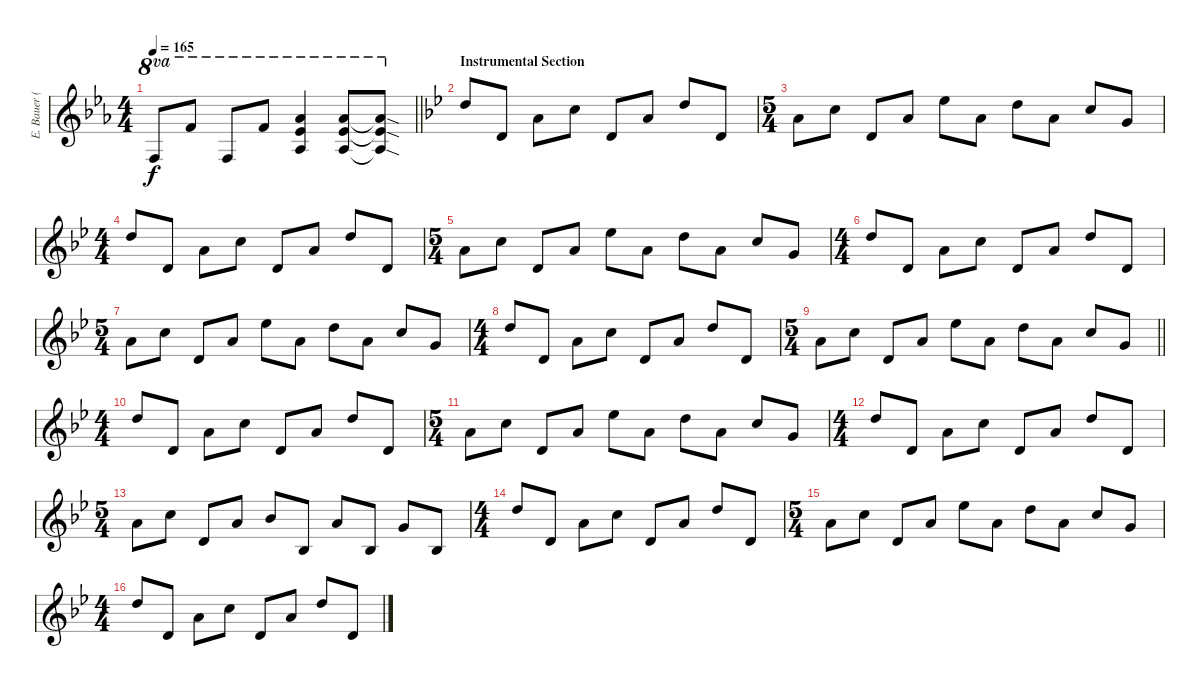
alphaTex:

\track ("E. Bauer (Keyboard)" "E. Bauer (") {instrument acousticgrandpiano}
\staff {score}
\tuning (E4 B3 G3 D3 A2 E2 B1) {hide}
\ts (4 4)
\tempo 165
\clef g2
\barLineRight lightlight
\ks cminor
15.4.8{ot 8va dy f} 18.2.8{ot 8va} 15.4.8{ot 8va} 18.2.8{ot 8va} (21.2 20.3 18.4).4{ot 8va} (21.2 20.3 18.4).8{ot 8va} (21.2{sod t} 20.3{sod t} 18.4{sod t}).8{ot 8va} |
\section ("" "Instrumental Section")
\ks gminor
10.1.8{instrument lead2sawtooth} 3.2.8 5.1.8 8.1.8 3.2.8 5.1.8 10.1.8 3.2.8 |
\ts (5 4)
5.1.8 8.1.8 3.2.8 5.1.8 11.1.8 5.1.8 10.1.8 5.1.8 8.1.8 3.1.8 |
\ts (4 4)
10.1.8 3.2.8 5.1.8 8.1.8 3.2.8 5.1.8 10.1.8 3.2.8 |
\ts (5 4)
5.1.8 8.1.8 3.2.8 5.1.8 11.1.8 5.1.8 10.1.8 5.1.8 8.1.8 3.1.8 |
\ts (4 4)
10.1.8 3.2.8 5.1.8 8.1.8 3.2.8 5.1.8 10.1.8 3.2.8 |
\ts (5 4)
5.1.8 8.1.8 3.2.8 5.1.8 11.1.8 5.1.8 10.1.8 5.1.8 8.1.8 3.1.8 |
\ts (4 4)
10.1.8 3.2.8 5.1.8 8.1.8 3.2.8 5.1.8 10.1.8 3.2.8 |
\ts (5 4)
\barLineRight lightlight
5.1.8 8.1.8 3.2.8 5.1.8 11.1.8 5.1.8 10.1.8 5.1.8 8.1.8 3.1.8 |
\ts (4 4)
10.1.8 3.2.8 5.1.8 8.1.8 3.2.8 5.1.8 10.1.8 3.2.8 |
\ts (5 4)
5.1.8 8.1.8 3.2.8 5.1.8 11.1.8 5.1.8 10.1.8 5.1.8 8.1.8 3.1.8 |
\ts (4 4)
10.1.8 3.2.8 5.1.8 8.1.8 3.2.8 5.1.8 10.1.8 3.2.8 |
\ts (5 4)
5.1.8 8.1.8 3.2.8 5.1.8 6.1.8 3.3.8 5.1.8 3.3.8 3.1.8 3.3.8 |
\ts (4 4)
10.1.8 3.2.8 5.1.8 8.1.8 3.2.8 5.1.8 10.1.8 3.2.8 |
\ts (5 4)
5.1.8 8.1.8 3.2.8 5.1.8 11.1.8 5.1.8 10.1.8 5.1.8 8.1.8 3.1.8 |
\ts (4 4)
10.1.8 3.2.8 5.1.8 8.1.8 3.2.8 5.1.8 10.1.8 3.2.8
